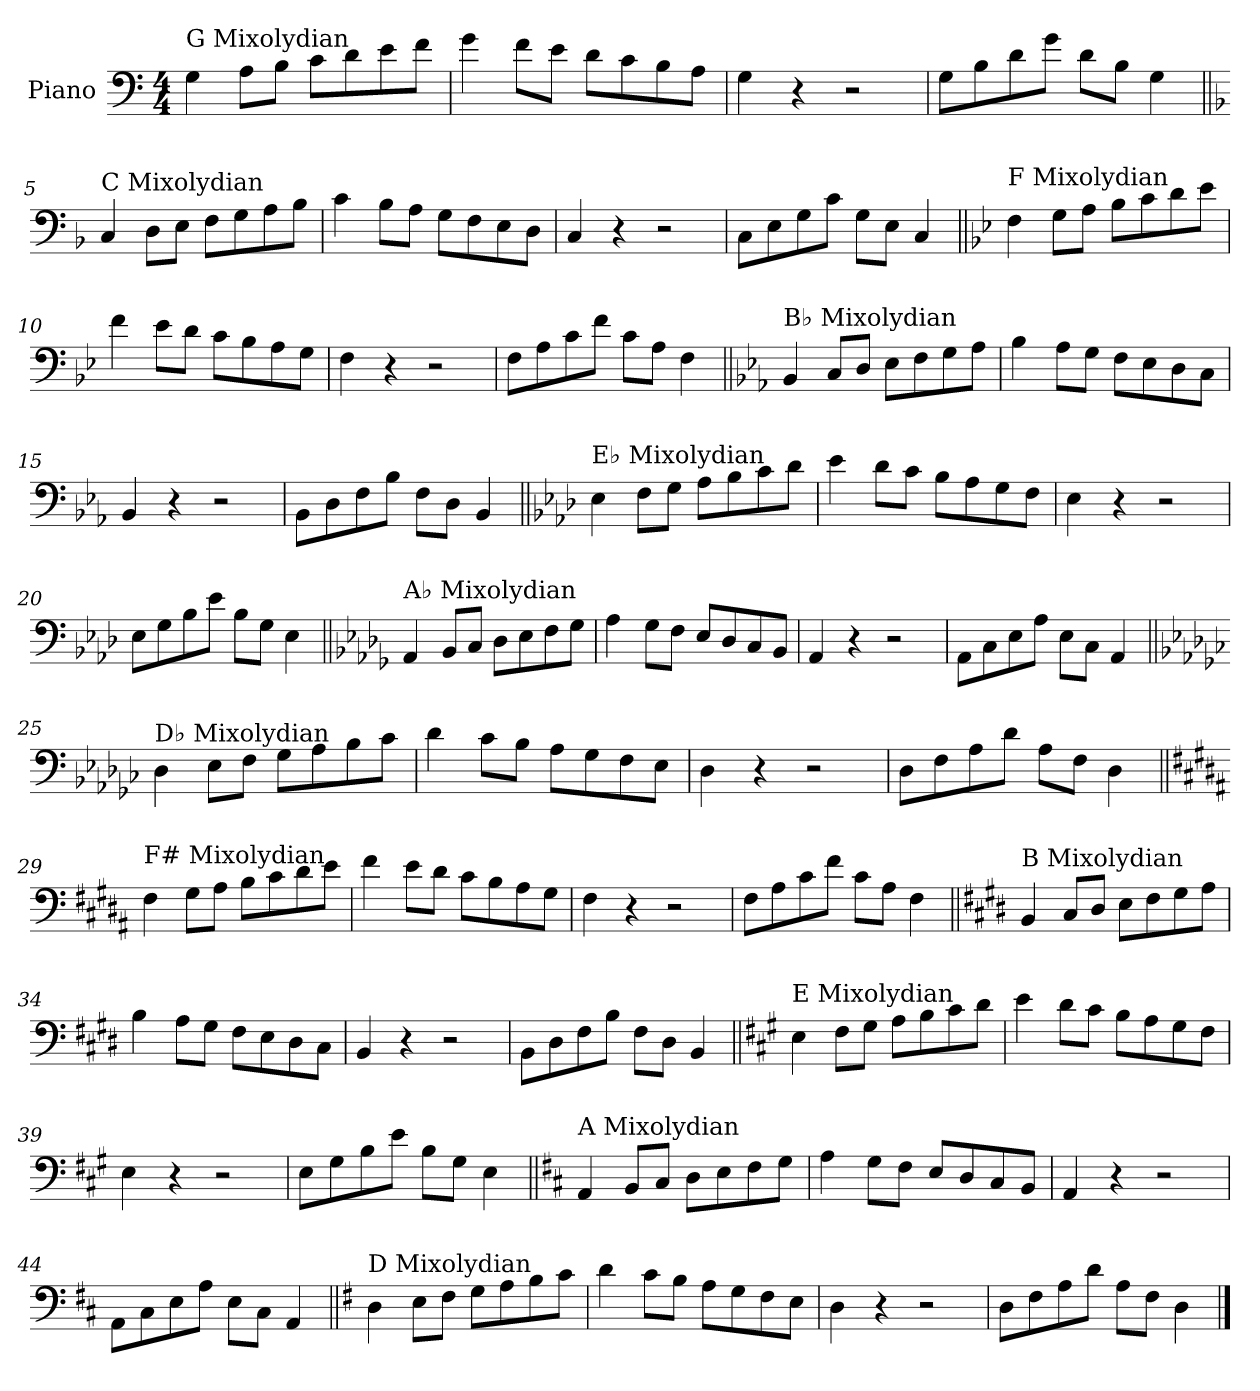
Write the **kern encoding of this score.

**kern
*part1
*staff1
*I"Piano
*I'Pno.
*clefF4
*k[]
*M4/4
=1
!LO:TX:a:t=G Mixolydian
4G\
8A\L
8B\J
8c\L
8d\
8e\
8f\J
=2
4g\
8f\L
8e\J
8d\L
8c\
8B\
8A\J
=3
4G\
4r
2r
=4
8G\L
8B\
8d\
8g\J
8d\L
8B\J
4G\
!!LO:LB:g=z
=5||
*k[b-]
!LO:TX:a:t=C Mixolydian
4C/
8D\L
8E\J
8F\L
8G\
8A\
8B-\J
=6
4c\
8B-\L
8A\J
8G\L
8F\
8E\
8D\J
=7
4C/
4r
2r
=8
8C\L
8E\
8G\
8c\J
8G\L
8E\J
4C/
!!LO:LB:g=z
=9||
*k[b-e-]
!LO:TX:a:t=F Mixolydian
4F\
8G\L
8A\J
8B-\L
8c\
8d\
8e-\J
=10
4f\
8e-\L
8d\J
8c\L
8B-\
8A\
8G\J
=11
4F\
4r
2r
=12
8F\L
8A\
8c\
8f\J
8c\L
8A\J
4F\
!!LO:LB:g=z
=13||
*k[b-e-a-]
!LO:TX:a:t=B♭ Mixolydian
4BB-/
8C/L
8D/J
8E-\L
8F\
8G\
8A-\J
=14
4B-\
8A-\L
8G\J
8F\L
8E-\
8D\
8C\J
=15
4BB-/
4r
2r
=16
8BB-\L
8D\
8F\
8B-\J
8F\L
8D\J
4BB-/
!!LO:LB:g=z
=17||
*k[b-e-a-d-]
!LO:TX:a:t=E♭ Mixolydian
4E-\
8F\L
8G\J
8A-\L
8B-\
8c\
8d-\J
=18
4e-\
8d-\L
8c\J
8B-\L
8A-\
8G\
8F\J
=19
4E-\
4r
2r
=20
8E-\L
8G\
8B-\
8e-\J
8B-\L
8G\J
4E-\
!!LO:LB:g=z
=21||
*k[b-e-a-d-g-]
!LO:TX:a:t=A♭ Mixolydian
4AA-/
8BB-/L
8C/J
8D-\L
8E-\
8F\
8G-\J
=22
4A-\
8G-\L
8F\J
8E-/L
8D-/
8C/
8BB-/J
=23
4AA-/
4r
2r
=24
8AA-\L
8C\
8E-\
8A-\J
8E-\L
8C\J
4AA-/
!!LO:LB:g=z
=25||
*k[b-e-a-d-g-c-]
!LO:TX:a:t=D♭ Mixolydian
4D-\
8E-\L
8F\J
8G-\L
8A-\
8B-\
8c-\J
=26
4d-\
8c-\L
8B-\J
8A-\L
8G-\
8F\
8E-\J
=27
4D-\
4r
2r
=28
8D-\L
8F\
8A-\
8d-\J
8A-\L
8F\J
4D-\
!!LO:LB:g=z
=29||
*k[f#c#g#d#a#]
!LO:TX:a:t=F# Mixolydian
4F#\
8G#\L
8A#\J
8B\L
8c#\
8d#\
8e\J
=30
4f#\
8e\L
8d#\J
8c#\L
8B\
8A#\
8G#\J
=31
4F#\
4r
2r
=32
8F#\L
8A#\
8c#\
8f#\J
8c#\L
8A#\J
4F#\
!!LO:LB:g=z
=33||
*k[f#c#g#d#]
!LO:TX:a:t=B Mixolydian
4BB/
8C#/L
8D#/J
8E\L
8F#\
8G#\
8A\J
=34
4B\
8A\L
8G#\J
8F#\L
8E\
8D#\
8C#\J
=35
4BB/
4r
2r
=36
8BB\L
8D#\
8F#\
8B\J
8F#\L
8D#\J
4BB/
!!LO:LB:g=z
=37||
*k[f#c#g#]
!LO:TX:a:t=E Mixolydian
4E\
8F#\L
8G#\J
8A\L
8B\
8c#\
8d\J
=38
4e\
8d\L
8c#\J
8B\L
8A\
8G#\
8F#\J
=39
4E\
4r
2r
=40
8E\L
8G#\
8B\
8e\J
8B\L
8G#\J
4E\
!!LO:LB:g=z
=41||
*k[f#c#]
!LO:TX:a:t=A Mixolydian
4AA/
8BB/L
8C#/J
8D\L
8E\
8F#\
8G\J
=42
4A\
8G\L
8F#\J
8E/L
8D/
8C#/
8BB/J
=43
4AA/
4r
2r
=44
8AA\L
8C#\
8E\
8A\J
8E\L
8C#\J
4AA/
!!LO:LB:g=z
=45||
*k[f#]
!LO:TX:a:t=D Mixolydian
4D\
8E\L
8F#\J
8G\L
8A\
8B\
8c\J
=46
4d\
8c\L
8B\J
8A\L
8G\
8F#\
8E\J
=47
4D\
4r
2r
=48
8D\L
8F#\
8A\
8d\J
8A\L
8F#\J
4D\
==
*-
